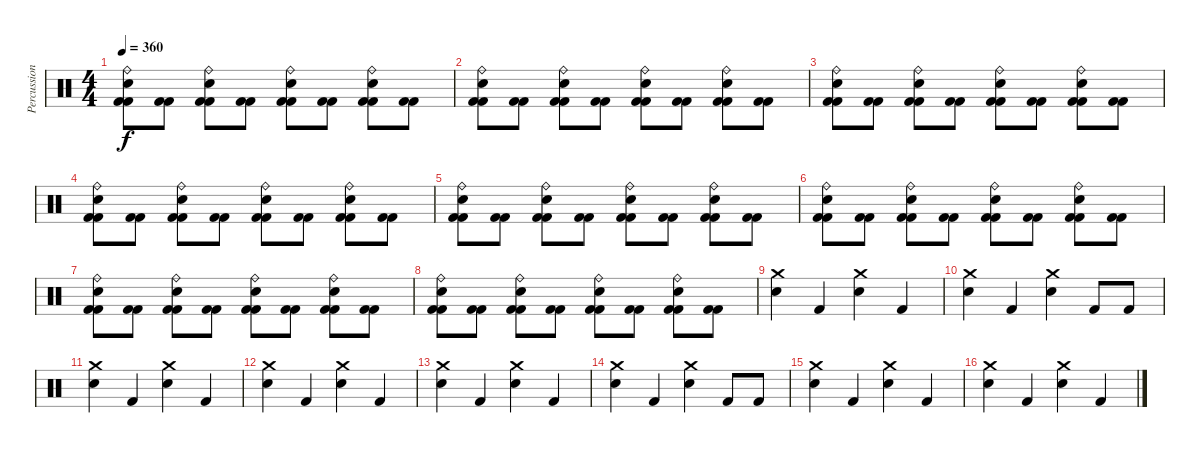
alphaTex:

\track ("Percussion" "Percussion") {instrument percussion}
\staff {score}
\articulation defaults
\ts (4 4)
\tempo 360
\clef neutral
\ks c
("Ride (bell)" "Electric Snare (hit)" "Kick (hit) 2" "Kick (hit) 2").8{dy f} ("Kick (hit) 2" "Kick (hit) 2").8 ("Ride (bell)" "Electric Snare (hit)" "Kick (hit) 2" "Kick (hit) 2").8 ("Kick (hit) 2" "Kick (hit) 2").8 ("Ride (bell)" "Electric Snare (hit)" "Kick (hit) 2" "Kick (hit) 2").8 ("Kick (hit) 2" "Kick (hit) 2").8 ("Ride (bell)" "Electric Snare (hit)" "Kick (hit) 2" "Kick (hit) 2").8 ("Kick (hit) 2" "Kick (hit) 2").8 |
("Ride (bell)" "Electric Snare (hit)" "Kick (hit) 2" "Kick (hit) 2").8 ("Kick (hit) 2" "Kick (hit) 2").8 ("Ride (bell)" "Electric Snare (hit)" "Kick (hit) 2" "Kick (hit) 2").8 ("Kick (hit) 2" "Kick (hit) 2").8 ("Ride (bell)" "Electric Snare (hit)" "Kick (hit) 2" "Kick (hit) 2").8 ("Kick (hit) 2" "Kick (hit) 2").8 ("Ride (bell)" "Electric Snare (hit)" "Kick (hit) 2" "Kick (hit) 2").8 ("Kick (hit) 2" "Kick (hit) 2").8 |
("Ride (bell)" "Electric Snare (hit)" "Kick (hit) 2" "Kick (hit) 2").8 ("Kick (hit) 2" "Kick (hit) 2").8 ("Ride (bell)" "Electric Snare (hit)" "Kick (hit) 2" "Kick (hit) 2").8 ("Kick (hit) 2" "Kick (hit) 2").8 ("Ride (bell)" "Electric Snare (hit)" "Kick (hit) 2" "Kick (hit) 2").8 ("Kick (hit) 2" "Kick (hit) 2").8 ("Ride (bell)" "Electric Snare (hit)" "Kick (hit) 2" "Kick (hit) 2").8 ("Kick (hit) 2" "Kick (hit) 2").8 |
("Ride (bell)" "Electric Snare (hit)" "Kick (hit) 2" "Kick (hit) 2").8 ("Kick (hit) 2" "Kick (hit) 2").8 ("Ride (bell)" "Electric Snare (hit)" "Kick (hit) 2" "Kick (hit) 2").8 ("Kick (hit) 2" "Kick (hit) 2").8 ("Ride (bell)" "Electric Snare (hit)" "Kick (hit) 2" "Kick (hit) 2").8 ("Kick (hit) 2" "Kick (hit) 2").8 ("Ride (bell)" "Electric Snare (hit)" "Kick (hit) 2" "Kick (hit) 2").8 ("Kick (hit) 2" "Kick (hit) 2").8 |
("Ride (bell)" "Electric Snare (hit)" "Kick (hit) 2" "Kick (hit) 2").8 ("Kick (hit) 2" "Kick (hit) 2").8 ("Ride (bell)" "Electric Snare (hit)" "Kick (hit) 2" "Kick (hit) 2").8 ("Kick (hit) 2" "Kick (hit) 2").8 ("Ride (bell)" "Electric Snare (hit)" "Kick (hit) 2" "Kick (hit) 2").8 ("Kick (hit) 2" "Kick (hit) 2").8 ("Ride (bell)" "Electric Snare (hit)" "Kick (hit) 2" "Kick (hit) 2").8 ("Kick (hit) 2" "Kick (hit) 2").8 |
("Ride (bell)" "Electric Snare (hit)" "Kick (hit) 2" "Kick (hit) 2").8 ("Kick (hit) 2" "Kick (hit) 2").8 ("Ride (bell)" "Electric Snare (hit)" "Kick (hit) 2" "Kick (hit) 2").8 ("Kick (hit) 2" "Kick (hit) 2").8 ("Ride (bell)" "Electric Snare (hit)" "Kick (hit) 2" "Kick (hit) 2").8 ("Kick (hit) 2" "Kick (hit) 2").8 ("Ride (bell)" "Electric Snare (hit)" "Kick (hit) 2" "Kick (hit) 2").8 ("Kick (hit) 2" "Kick (hit) 2").8 |
("Ride (bell)" "Electric Snare (hit)" "Kick (hit) 2" "Kick (hit) 2").8 ("Kick (hit) 2" "Kick (hit) 2").8 ("Ride (bell)" "Electric Snare (hit)" "Kick (hit) 2" "Kick (hit) 2").8 ("Kick (hit) 2" "Kick (hit) 2").8 ("Ride (bell)" "Electric Snare (hit)" "Kick (hit) 2" "Kick (hit) 2").8 ("Kick (hit) 2" "Kick (hit) 2").8 ("Ride (bell)" "Electric Snare (hit)" "Kick (hit) 2" "Kick (hit) 2").8 ("Kick (hit) 2" "Kick (hit) 2").8 |
("Ride (bell)" "Electric Snare (hit)" "Kick (hit) 2" "Kick (hit) 2").8 ("Kick (hit) 2" "Kick (hit) 2").8 ("Ride (bell)" "Electric Snare (hit)" "Kick (hit) 2" "Kick (hit) 2").8 ("Kick (hit) 2" "Kick (hit) 2").8 ("Ride (bell)" "Electric Snare (hit)" "Kick (hit) 2" "Kick (hit) 2").8 ("Kick (hit) 2" "Kick (hit) 2").8 ("Ride (bell)" "Electric Snare (hit)" "Kick (hit) 2" "Kick (hit) 2").8 ("Kick (hit) 2" "Kick (hit) 2").8 |
("Crash medium (hit)" "Electric Snare (hit)").4 "Kick (hit) 2".4 ("Crash medium (hit)" "Electric Snare (hit)").4 "Kick (hit) 2".4 |
("Crash medium (hit)" "Electric Snare (hit)").4 "Kick (hit) 2".4 ("Crash medium (hit)" "Electric Snare (hit)").4 "Kick (hit) 2".8 "Kick (hit) 2".8 |
("Crash medium (hit)" "Electric Snare (hit)").4 "Kick (hit) 2".4 ("Crash medium (hit)" "Electric Snare (hit)").4 "Kick (hit) 2".4 |
("Crash medium (hit)" "Electric Snare (hit)").4 "Kick (hit) 2".4 ("Crash medium (hit)" "Electric Snare (hit)").4 "Kick (hit) 2".4 |
("Crash medium (hit)" "Electric Snare (hit)").4 "Kick (hit) 2".4 ("Crash medium (hit)" "Electric Snare (hit)").4 "Kick (hit) 2".4 |
("Crash medium (hit)" "Electric Snare (hit)").4 "Kick (hit) 2".4 ("Crash medium (hit)" "Electric Snare (hit)").4 "Kick (hit) 2".8 "Kick (hit) 2".8 |
("Crash medium (hit)" "Electric Snare (hit)").4 "Kick (hit) 2".4 ("Crash medium (hit)" "Electric Snare (hit)").4 "Kick (hit) 2".4 |
("Crash medium (hit)" "Electric Snare (hit)").4 "Kick (hit) 2".4 ("Crash medium (hit)" "Electric Snare (hit)").4 "Kick (hit) 2".4
